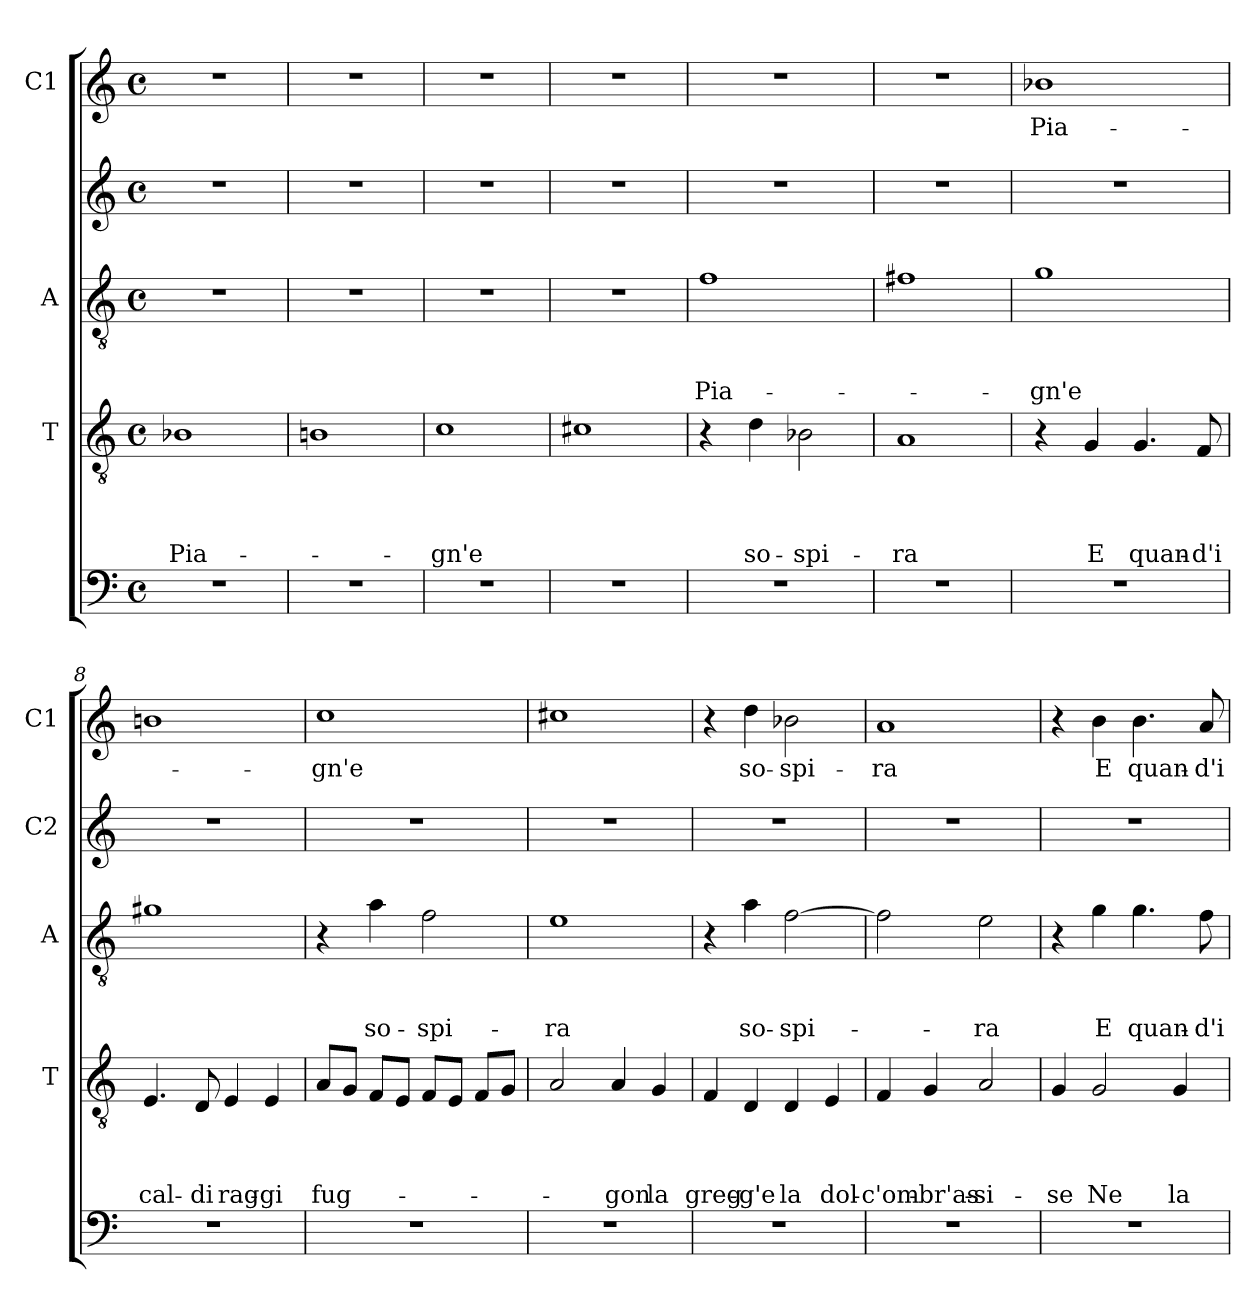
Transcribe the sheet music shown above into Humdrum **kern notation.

**kern	**kern	**text	**text	**text	**text	**kern	**text	**text	**text	**kern	**kern	**text
*part5	*part4	*part4	*part4	*part4	*part4	*part3	*part3	*part3	*part3	*part2	*part1	*part1
*staff5	*staff4	*staff4	*staff4	*staff4	*staff4	*staff3	*staff3	*staff3	*staff3	*staff2	*staff1	*staff1
*	*I"T	*	*	*	*	*I"A	*	*	*	*	*I"C1	*
*	*I'T	*	*	*	*	*I'A	*	*	*	*I'C2	*I'C1	*
*clefF4	*clefGv2	*	*	*	*	*clefGv2	*	*	*	*clefG2	*clefG2	*
*k[]	*k[]	*	*	*	*	*k[]	*	*	*	*k[]	*k[]	*
*C:	*C:	*	*	*	*	*C:	*	*	*	*C:	*C:	*
*M4/4	*M4/4	*	*	*	*	*M4/4	*	*	*	*M4/4	*M4/4	*
*met(c)	*met(c)	*	*	*	*	*met(c)	*	*	*	*met(c)	*met(c)	*
=1	=1	=1	=1	=1	=1	=1	=1	=1	=1	=1	=1	=1
!	!	!	!	!	!LO:LY:b	!	!	!	!	!	!	!
1r	1B-X	.	.	.	Pia-	1r	.	.	.	1r	1r	.
=2	=2	=2	=2	=2	=2	=2	=2	=2	=2	=2	=2	=2
1r	1Bn	.	.	.	.	1r	.	.	.	1r	1r	.
=3	=3	=3	=3	=3	=3	=3	=3	=3	=3	=3	=3	=3
!	!	!	!	!	!LO:LY:b	!	!	!	!	!	!	!
1r	1c	.	.	.	-gn'e	1r	.	.	.	1r	1r	.
=4	=4	=4	=4	=4	=4	=4	=4	=4	=4	=4	=4	=4
1r	1c#X	.	.	.	.	1r	.	.	.	1r	1r	.
=5	=5	=5	=5	=5	=5	=5	=5	=5	=5	=5	=5	=5
!	!	!	!	!	!	!	!	!	!LO:LY:b	!	!	!
1r	4r	.	.	.	.	1f	.	.	Pia-	1r	1r	.
!	!	!	!	!	!LO:LY:b	!	!	!	!	!	!	!
.	4d\	.	.	.	so-	.	.	.	.	.	.	.
!	!	!	!	!	!LO:LY:b	!	!	!	!	!	!	!
.	2B-X\	.	.	.	-spi-	.	.	.	.	.	.	.
=6	=6	=6	=6	=6	=6	=6	=6	=6	=6	=6	=6	=6
!	!	!	!	!	!LO:LY:b	!	!	!	!	!	!	!
1r	1A	.	.	.	-ra	1f#X	.	.	.	1r	1r	.
!!LO:LB:g=z
=7	=7	=7	=7	=7	=7	=7	=7	=7	=7	=7	=7	=7
!	!	!	!	!	!	!	!	!	!LO:LY:b	!	!	!LO:LY:b
1r	4r	.	.	.	.	1g	.	.	-gn'e	1r	1b-X	Pia-
!	!	!	!	!	!LO:LY:b	!	!	!	!	!	!	!
.	4G/	.	.	.	E	.	.	.	.	.	.	.
!	!	!	!	!	!LO:LY:b	!	!	!	!	!	!	!
.	4.G/	.	.	.	quan-	.	.	.	.	.	.	.
!	!	!	!	!	!LO:LY:b	!	!	!	!	!	!	!
.	8F/	.	.	.	-d'i	.	.	.	.	.	.	.
=8	=8	=8	=8	=8	=8	=8	=8	=8	=8	=8	=8	=8
!	!	!	!	!	!LO:LY:b	!	!	!	!	!	!	!
1r	4.E/	.	.	.	cal-	1g#X	.	.	.	1r	1bn	.
!	!	!	!	!	!LO:LY:b	!	!	!	!	!	!	!
.	8D/	.	.	.	-di	.	.	.	.	.	.	.
!	!	!	!	!	!LO:LY:b	!	!	!	!	!	!	!
.	4E/	.	.	.	rag-	.	.	.	.	.	.	.
!	!	!	!	!	!LO:LY:b	!	!	!	!	!	!	!
.	4E/	.	.	.	-gi	.	.	.	.	.	.	.
=9	=9	=9	=9	=9	=9	=9	=9	=9	=9	=9	=9	=9
!	!	!	!	!	!LO:LY:b	!	!	!	!	!	!	!LO:LY:b
1r	8A/L	.	.	.	fug-	4r	.	.	.	1r	1cc	-gn'e
.	8G/J	.	.	.	.	.	.	.	.	.	.	.
!	!	!	!	!	!	!	!	!	!LO:LY:b	!	!	!
.	8F/L	.	.	.	.	4a\	.	.	so-	.	.	.
.	8E/J	.	.	.	.	.	.	.	.	.	.	.
!	!	!	!	!	!	!	!	!	!LO:LY:b	!	!	!
.	8F/L	.	.	.	.	2f\	.	.	-spi-	.	.	.
.	8E/J	.	.	.	.	.	.	.	.	.	.	.
.	8F/L	.	.	.	.	.	.	.	.	.	.	.
.	8G/J	.	.	.	.	.	.	.	.	.	.	.
=10	=10	=10	=10	=10	=10	=10	=10	=10	=10	=10	=10	=10
!	!	!	!	!	!	!	!	!	!LO:LY:b	!	!	!
1r	2A/	.	.	.	.	1e	.	.	-ra	1r	1cc#X	.
!	!	!	!	!	!LO:LY:b	!	!	!	!	!	!	!
.	4A/	.	.	.	-gon	.	.	.	.	.	.	.
!	!	!	!	!	!LO:LY:b	!	!	!	!	!	!	!
.	4G/	.	.	.	la	.	.	.	.	.	.	.
=11	=11	=11	=11	=11	=11	=11	=11	=11	=11	=11	=11	=11
!	!	!	!	!	!LO:LY:b	!	!	!	!	!	!	!
1r	4F/	.	.	.	greg-	4r	.	.	.	1r	4r	.
!	!	!	!	!	!LO:LY:b	!	!	!	!LO:LY:b	!	!	!LO:LY:b
.	4D/	.	.	.	-g'e	4a\	.	.	so-	.	4dd\	so-
!	!	!	!	!	!LO:LY:b	!	!	!	!LO:LY:b	!	!	!LO:LY:b
.	4D/	.	.	.	la	[2f\	.	.	-spi-	.	2b-X\	-spi-
!	!	!	!	!	!LO:LY:b	!	!	!	!	!	!	!
.	4E/	.	.	.	dol-	.	.	.	.	.	.	.
=12	=12	=12	=12	=12	=12	=12	=12	=12	=12	=12	=12	=12
!	!	!	!	!	!LO:LY:b	!	!	!	!	!	!	!LO:LY:b
1r	4F/	.	.	.	-c'om-	2f\]	.	.	.	1r	1a	-ra
!	!	!	!	!	!LO:LY:b	!	!	!	!	!	!	!
.	4G/	.	.	.	-br'as-	.	.	.	.	.	.	.
!	!	!	!	!	!LO:LY:b	!	!	!	!LO:LY:b	!	!	!
.	2A/	.	.	.	-si-	2e\	.	.	-ra	.	.	.
!!LO:LB:g=z
=13	=13	=13	=13	=13	=13	=13	=13	=13	=13	=13	=13	=13
!	!	!	!	!	!LO:LY:b	!	!	!	!	!	!	!
1r	4G/	.	.	.	-se	4r	.	.	.	1r	4r	.
!	!	!	!	!	!LO:LY:b	!	!	!	!LO:LY:b	!	!	!LO:LY:b
.	2G/	.	.	.	Ne	4g\	.	.	E	.	4b\	E
!	!	!	!	!	!	!	!	!	!LO:LY:b	!	!	!LO:LY:b
.	.	.	.	.	.	4.g\	.	.	quan-	.	4.b\	quan-
!	!	!	!	!	!LO:LY:b	!	!	!	!	!	!	!
.	4G/	.	.	.	la	.	.	.	.	.	.	.
!	!	!	!	!	!	!	!	!	!LO:LY:b	!	!	!LO:LY:b
.	.	.	.	.	.	8f\	.	.	-d'i	.	8a/	-d'i
=	=	=	=	=	=	=	=	=	=	=	=	=
*-	*-	*-	*-	*-	*-	*-	*-	*-	*-	*-	*-	*-
